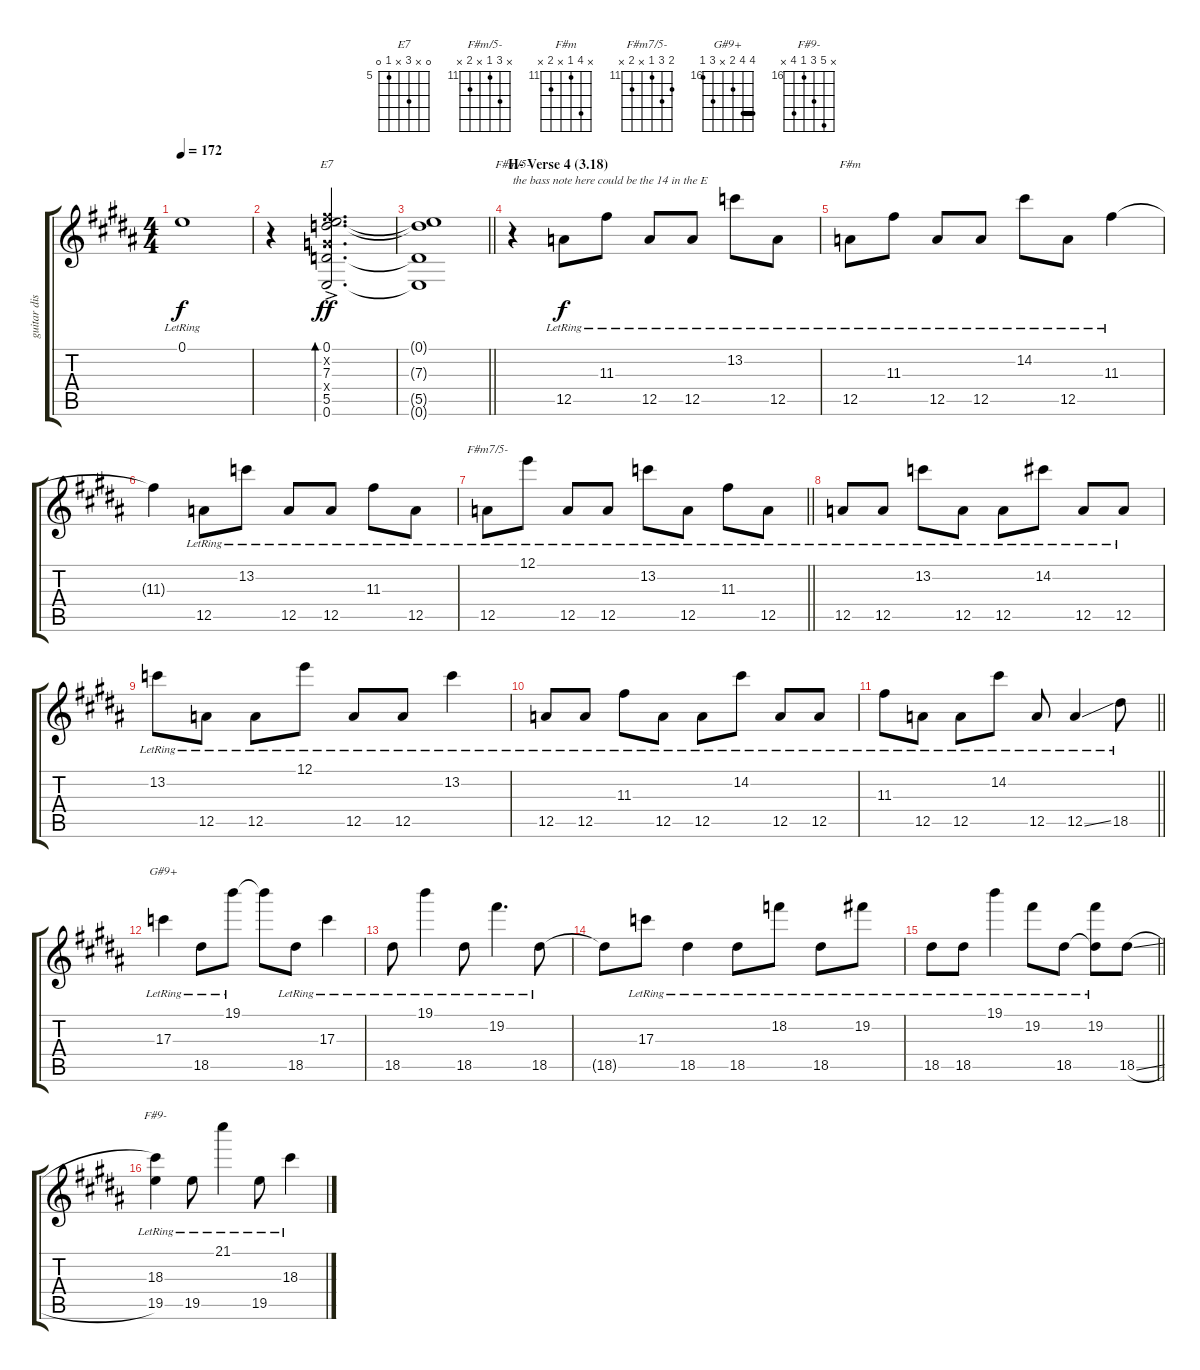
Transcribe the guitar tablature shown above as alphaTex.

\track ("guitar dist" "guitar dis") {instrument distortionguitar}
\staff {score tabs}
\tuning (E4 B3 G3 D3 A2 E2) {hide}
\chord ("E7" 0 x 7 x 5 0) {firstfret 5}
\chord ("F#m/5-" x 13 11 x 12 x) {firstfret 11}
\chord ("F#m" x 14 11 x 12 x) {firstfret 11}
\chord ("F#m7/5-" 12 13 11 x 12 x) {firstfret 11}
\chord ("G#9+" 19 19 17 x 18 16) {firstfret 16 barre 19}
\chord ("F#9-" x 20 18 16 19 x) {firstfret 16}
\ts (4 4)
\tempo 172
\clef g2
\ks g#minor
0.1{lr}.1{dy f} |
r.4 (0.1{ac} 7.2{ac x} 7.3{ac} 5.4{ac x} 5.5{ac} 0.6{ac}).2{d bd 30 ch "E7" dy ff} |
\barLineRight lightlight
(0.1{t} 7.3{t} 5.5{t} 0.6{t}).1 |
\section ("" "H- Verse 4 (3.18)")
\ks b
r.4{ch "F#m/5-" txt "the bass note here could be the 14 in the E"} 12.5{lr}.8{dy f} 11.3{lr}.8 12.5{lr}.8 12.5{lr}.8 13.2{lr}.8 12.5{lr}.8 |
\ks g#minor
12.5{lr}.8{ch "F#m"} 11.3{lr}.8 12.5{lr}.8 12.5{lr}.8 14.2{lr}.8 12.5{lr}.8 11.3{lr}.4 |
\ks b
11.3{t}.4 12.5{lr}.8 13.2{lr}.8 12.5{lr}.8 12.5{lr}.8 11.3{lr}.8 12.5{lr}.8 |
\barLineRight lightlight
\ks g#minor
12.5{lr}.8{ch "F#m7/5-"} 12.1{lr}.8 12.5{lr}.8 12.5{lr}.8 13.2{lr}.8 12.5{lr}.8 11.3{lr}.8 12.5{lr}.8 |
\ks b
12.5{lr}.8 12.5{lr}.8 13.2{lr}.8 12.5{lr}.8 12.5{lr}.8 14.2{lr}.8 12.5{lr}.8 12.5{lr}.8 |
\ks g#minor
13.2{lr}.8 12.5{lr}.8 12.5{lr}.8 12.1{lr}.8 12.5{lr}.8 12.5{lr}.8 13.2{lr}.4 |
\ks b
12.5{lr}.8 12.5{lr}.8 11.3{lr}.8 12.5{lr}.8 12.5{lr}.8 14.2{lr}.8 12.5{lr}.8 12.5{lr}.8 |
\barLineRight lightlight
\ks g#minor
11.3{lr}.8 12.5{lr}.8 12.5{lr}.8 14.2{lr}.8 12.5{lr}.8 12.5{ss lr}.4 18.5{lr}.8 |
\ks b
17.3{lr}.4{ch "G#9+"} 18.5{lr}.8 19.1{lr}.8 19.1{t}.8 18.5{lr}.8 17.3{lr}.4 |
\ks g#minor
18.5{lr}.8 19.1{lr}.4 18.5{lr}.8 19.2{lr}.4{d} 18.5{lr}.8 |
\ks b
18.5{t}.8 17.3{lr}.8 18.5{lr}.4 18.5{lr}.8 18.2{lr}.8 18.5{lr}.8 19.2{lr}.8 |
\barLineRight lightlight
\ks g#minor
18.5{lr}.8 18.5{lr}.8 19.1{lr}.4 19.2{lr}.8 18.5{lr}.8 (19.2{lr} 18.5{t}).8 18.5{sl}.8 |
\ks b
(18.3{lr} 19.5{lr}).4{ch "F#9-"} 19.5{lr}.8 21.1{lr}.4 19.5{lr}.8 18.3{lr}.4
